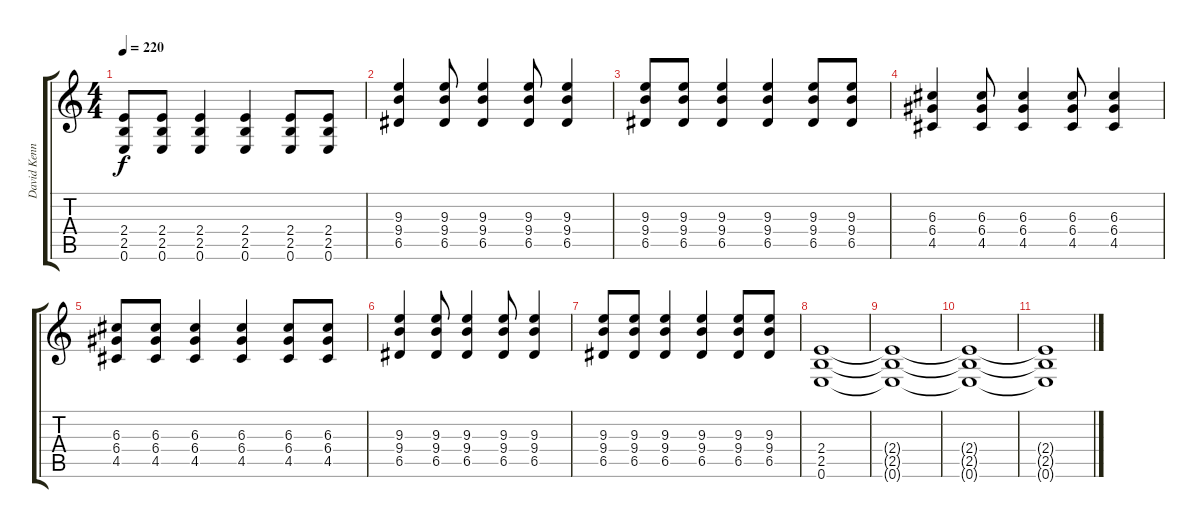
\track ("David Kennedy " "David Kenn") {instrument distortionguitar}
\staff {score tabs}
\tuning (E4 B3 G3 D3 A2 E2) {hide}
\ts (4 4)
\tempo 220
\clef g2
\ks c
(2.4 2.5 0.6).8{dy f} (2.4 2.5 0.6).8 (2.4 2.5 0.6).4 (2.4 2.5 0.6).4 (2.4 2.5 0.6).8 (2.4 2.5 0.6).8 |
(9.3 9.4 6.5).4 (9.3 9.4 6.5).8 (9.3 9.4 6.5).4 (9.3 9.4 6.5).8 (9.3 9.4 6.5).4 |
(9.3 9.4 6.5).8 (9.3 9.4 6.5).8 (9.3 9.4 6.5).4 (9.3 9.4 6.5).4 (9.3 9.4 6.5).8 (9.3 9.4 6.5).8 |
(6.3 6.4 4.5).4 (6.3 6.4 4.5).8 (6.3 6.4 4.5).4 (6.3 6.4 4.5).8 (6.3 6.4 4.5).4 |
(6.3 6.4 4.5).8 (6.3 6.4 4.5).8 (6.3 6.4 4.5).4 (6.3 6.4 4.5).4 (6.3 6.4 4.5).8 (6.3 6.4 4.5).8 |
(9.3 9.4 6.5).4 (9.3 9.4 6.5).8 (9.3 9.4 6.5).4 (9.3 9.4 6.5).8 (9.3 9.4 6.5).4 |
(9.3 9.4 6.5).8 (9.3 9.4 6.5).8 (9.3 9.4 6.5).4 (9.3 9.4 6.5).4 (9.3 9.4 6.5).8 (9.3 9.4 6.5).8 |
(2.4 2.5 0.6).1 |
(2.4{t} 2.5{t} 0.6{t}).1 |
(2.4{t} 2.5{t} 0.6{t}).1 |
(2.4{t} 2.5{t} 0.6{t}).1
